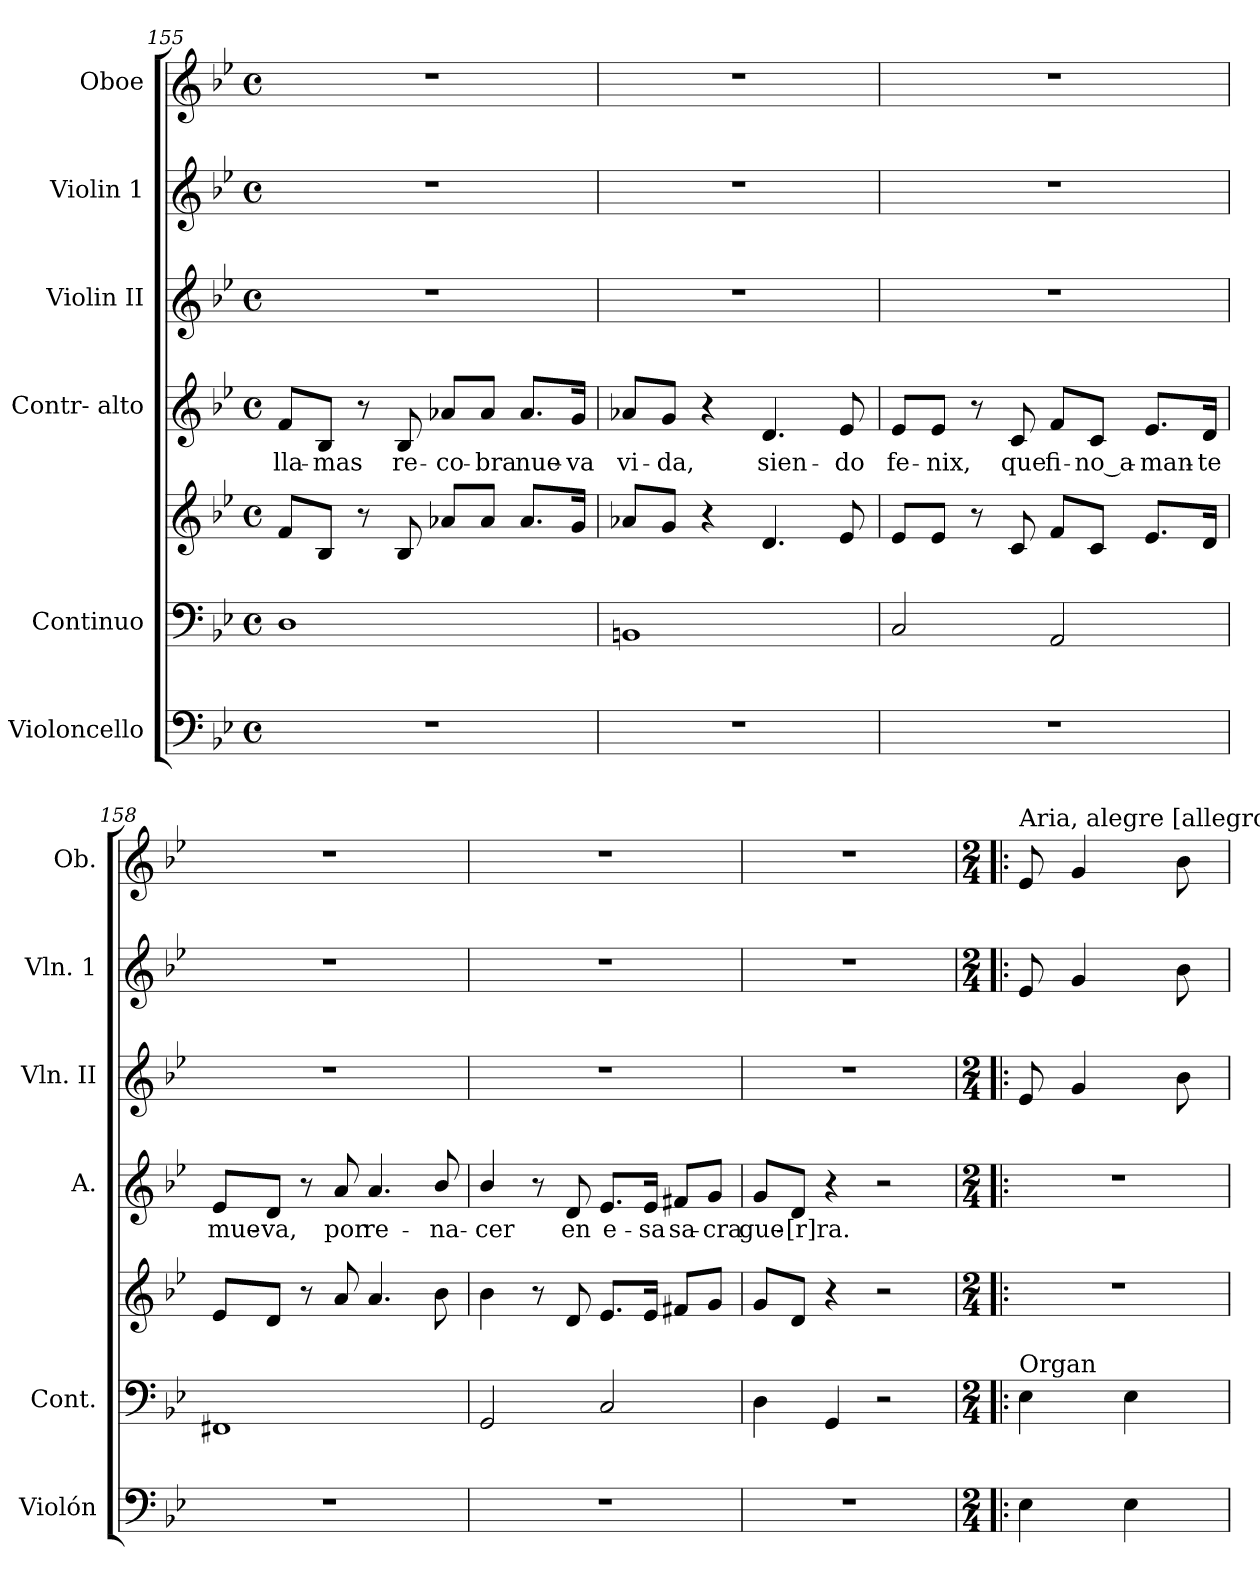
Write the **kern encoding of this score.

**kern	**kern	**kern	**kern	**text	**kern	**kern	**kern
*part6	*part5	*part5	*part4	*part4	*part3	*part2	*part1
*staff7	*staff6	*staff5	*staff4	*staff4	*staff3	*staff2	*staff1
*I"Violoncello	*I"Continuo	*	*I"Contr- alto	*	*I"Violin II	*I"Violin 1	*I"Oboe
*I'Violón	*I'Cont.	*	*I'A.	*	*I'Vln. II	*I'Vln. 1	*I'Ob.
*clefF4	*clefF4	*clefG2	*clefG2	*	*clefG2	*clefG2	*clefG2
*k[b-e-]	*k[b-e-]	*k[b-e-]	*k[b-e-]	*	*k[b-e-]	*k[b-e-]	*k[b-e-]
*B-:	*B-:	*B-:	*B-:	*	*B-:	*B-:	*B-:
*M4/4	*M4/4	*M4/4	*M4/4	*	*M4/4	*M4/4	*M4/4
*met(c)	*met(c)	*met(c)	*met(c)	*	*met(c)	*met(c)	*met(c)
=155	=155	=155	=155	=155	=155	=155	=155
!	!	!	!	!LO:LY:b:color=#000000	!	!	!
1r	1Di	8fi/L	8fi/L	lla-	1r	1r	1r
!	!	!	!	!LO:LY:b:color=#000000	!	!	!
.	.	8B-i/J	8B-i/J	-mas	.	.	.
.	.	8r	8r	.	.	.	.
!	!	!	!	!LO:LY:b:color=#000000	!	!	!
.	.	8B-i/	8B-i/	re-	.	.	.
!	!	!	!	!LO:LY:b:color=#000000	!	!	!
.	.	8a-Xi/L	8a-Xi/L	-co-	.	.	.
!	!	!	!	!LO:LY:b:color=#000000	!	!	!
.	.	8a-i/J	8a-i/J	-bra	.	.	.
!	!	!	!	!LO:LY:b:color=#000000	!	!	!
.	.	8.a-i/L	8.a-i/L	nue-	.	.	.
!	!	!	!	!LO:LY:b:color=#000000	!	!	!
.	.	16gi/Jk	16gi/Jk	-va	.	.	.
=156	=156	=156	=156	=156	=156	=156	=156
!	!	!	!	!LO:LY:b:color=#000000	!	!	!
1r	1BBni	8a-Xi/L	8a-Xi/L	vi-	1r	1r	1r
!	!	!	!	!LO:LY:b:color=#000000	!	!	!
.	.	8gi/J	8gi/J	-da,	.	.	.
.	.	4r	4r	.	.	.	.
!	!	!	!	!LO:LY:b:color=#000000	!	!	!
.	.	4.di/	4.di/	sien-	.	.	.
!	!	!	!	!LO:LY:b:color=#000000	!	!	!
.	.	8e-i/	8e-i/	-do	.	.	.
!!LO:LB:g=z
=157	=157	=157	=157	=157	=157	=157	=157
!	!	!	!	!LO:LY:b:color=#000000	!	!	!
1r	2Ci/	8e-i/L	8e-i/L	fe-	1r	1r	1r
!	!	!	!	!LO:LY:b:color=#000000	!	!	!
.	.	8e-i/J	8e-i/J	-nix,	.	.	.
.	.	8r	8r	.	.	.	.
!	!	!	!	!LO:LY:b:color=#000000	!	!	!
.	.	8ci/	8ci/	que	.	.	.
!	!	!	!	!LO:LY:b:color=#000000	!	!	!
.	2AAi/	8fi/L	8fi/L	fi-	.	.	.
!	!	!	!	!LO:LY:b:color=#000000	!	!	!
.	.	8ci/J	8ci/J	-no_a-	.	.	.
!	!	!	!	!LO:LY:b:color=#000000	!	!	!
.	.	8.e-i/L	8.e-i/L	-man-	.	.	.
!	!	!	!	!LO:LY:b:color=#000000	!	!	!
.	.	16di/Jk	16di/Jk	-te	.	.	.
=158	=158	=158	=158	=158	=158	=158	=158
!	!	!	!	!LO:LY:b:color=#000000	!	!	!
1r	1FF#Xi	8e-i/L	8e-i/L	mue-	1r	1r	1r
!	!	!	!	!LO:LY:b:color=#000000	!	!	!
.	.	8di/J	8di/J	-va,	.	.	.
.	.	8r	8r	.	.	.	.
!	!	!	!	!LO:LY:b:color=#000000	!	!	!
.	.	8ai/	8ai/	por	.	.	.
!	!	!	!	!LO:LY:b:color=#000000	!	!	!
.	.	4.ai/	4.ai/	re-	.	.	.
!	!	!	!	!LO:LY:b:color=#000000	!	!	!
.	.	8b-i\	8b-i/	-na-	.	.	.
=159	=159	=159	=159	=159	=159	=159	=159
!	!	!	!	!LO:LY:b:color=#000000	!	!	!
1r	2GGi/	4b-i\	4b-i/	-cer	1r	1r	1r
.	.	8r	8r	.	.	.	.
!	!	!	!	!LO:LY:b:color=#000000	!	!	!
.	.	8di/	8di/	en	.	.	.
!	!	!	!	!LO:LY:b:color=#000000	!	!	!
.	2Ci/	8.e-i/L	8.e-i/L	e-	.	.	.
!	!	!	!	!LO:LY:b:color=#000000	!	!	!
.	.	16e-i/Jk	16e-i/Jk	-sa	.	.	.
!	!	!	!	!LO:LY:b:color=#000000	!	!	!
.	.	8f#Xi/L	8f#Xi/L	sa-	.	.	.
!	!	!	!	!LO:LY:b:color=#000000	!	!	!
.	.	8gi/J	8gi/J	-cra	.	.	.
=160	=160	=160	=160	=160	=160	=160	=160
!	!	!	!	!LO:LY:b:color=#000000	!	!	!
1r	4Di\	8gi/L	8gi/L	gue-	1r	1r	1r
!	!	!	!	!LO:LY:b:color=#000000	!	!	!
.	.	8di/J	8di/J	-[r]ra.	.	.	.
.	4GGi/	4r	4r	.	.	.	.
.	2r	2r	2r	.	.	.	.
!!LO:LB:g=z
=161!|:	=161!|:	=161!|:	=161!|:	=161!|:	=161!|:	=161!|:	=161!|:
*M2/4	*M2/4	*M2/4	*M2/4	*	*M2/4	*M2/4	*M2/4
!	!	!	!	!	!	!	!LO:TX:a:t=Aria, alegre [allegro]
!	!LO:TX:a:t=Organ	!	!	!	!	!	!
!	!	!LO:N:vis=1	!LO:N:vis=1	!	!	!	!
4E-i\	4E-i\	2r	2r	.	8e-i/	8e-i/	8e-i/
.	.	.	.	.	4gi/	4gi/	4gi/
4E-i\	4E-i\	.	.	.	.	.	.
.	.	.	.	.	8b-i\	8b-i\	8b-i\
=	=	=	=	=	=	=	=
*-	*-	*-	*-	*-	*-	*-	*-
